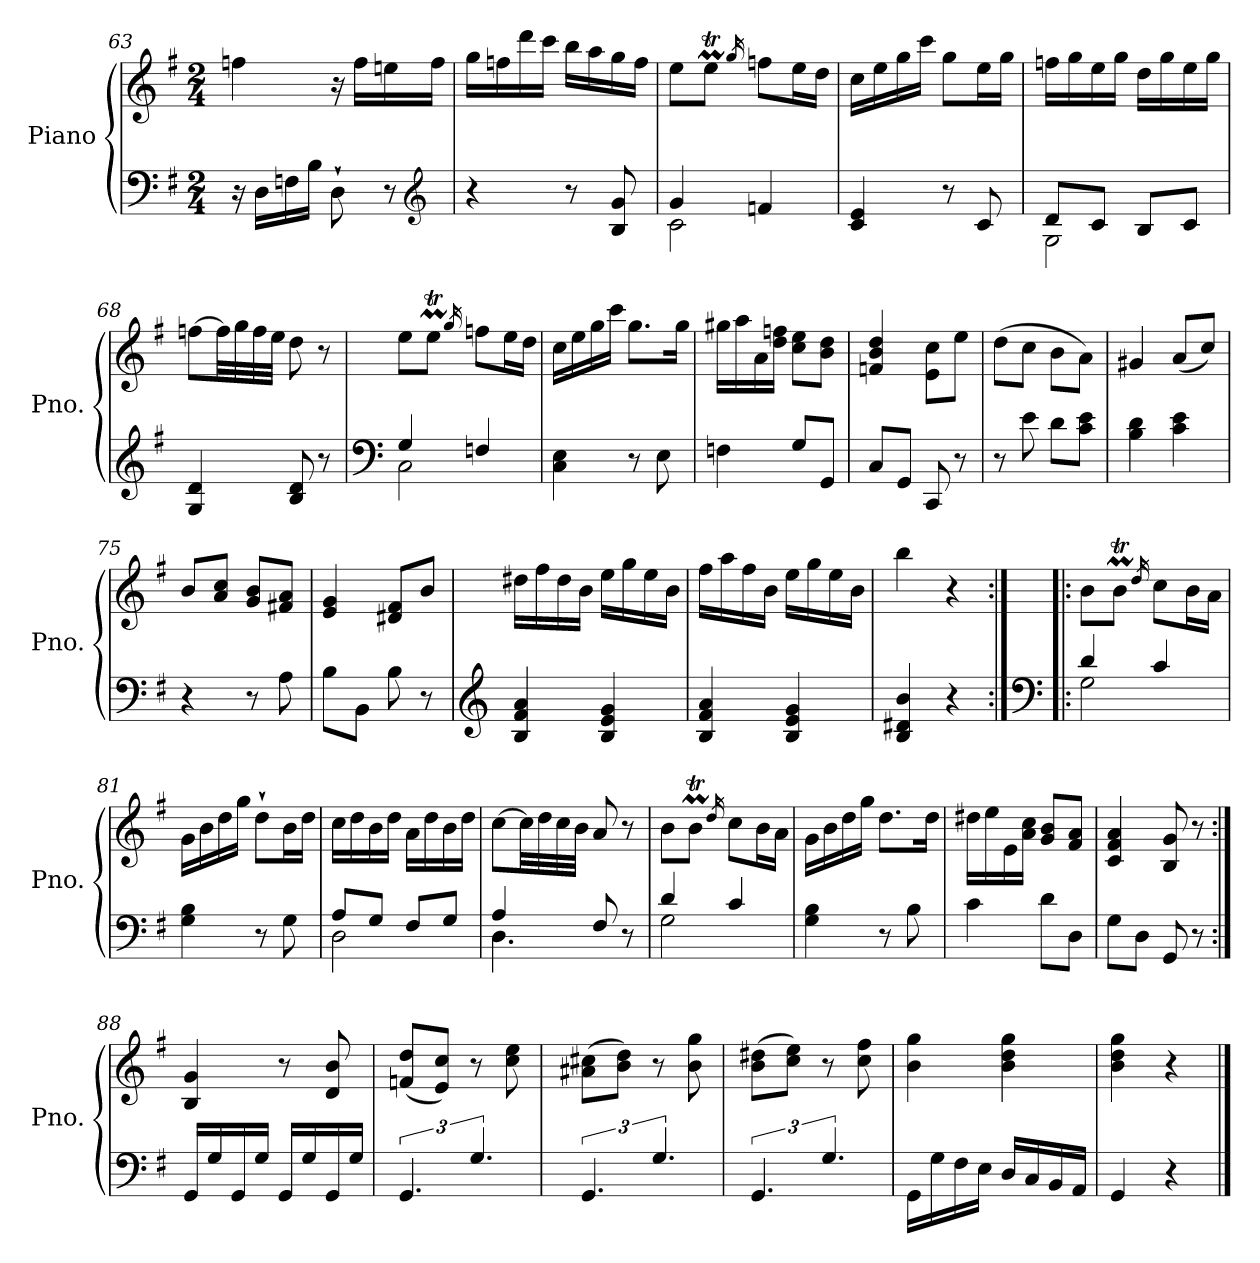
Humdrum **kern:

**kern	**kern
*part1	*part1
*staff2	*staff1
*I"Piano	*
*I'Pno.	*
!!LO:LB:g=z
*clefF4	*clefG2
*k[f#]	*k[f#]
*G:	*G:
*M2/4	*M2/4
=63	=63
16r	4ffn\
16D\LL	.
16Fn\	.
16B\JJ	.
8D`\	16r
.	16ff\LL
8r	16een\
*clefG2	*
.	16ff\JJ
=64	=64
4r	16gg\LL
.	16ffn\
.	16ddd\
.	16ccc\JJ
8r	16bb\LL
.	16aa\
8B/ 8g/	16gg\
.	16ff\JJ
=65	=65
*^	*
4g/	2c\	8ee\L
.	.	8eeMT\J
.	.	16qgg/
4fn/	.	8ffn\L
.	.	16ee\L
.	.	16dd\JJ
*v	*v	*
=66	=66
4c/ 4e/	16cc\LL
.	16ee\
.	16gg\
.	16ccc\JJ
8r	8gg\L
8c/	16ee\L
.	16gg\JJ
=67	=67
*^	*
8d/L	2G\	16ffn\LL
.	.	16gg\
8c/J	.	16ee\
.	.	16gg\JJ
8B/L	.	16dd\LL
.	.	16gg\
8c/J	.	16ee\
.	.	16gg\JJ
*v	*v	*
!!LO:LB:g=z
=68	=68
4G/ 4d/	[8ffn\L
.	32ff\LL]
.	32gg\
.	32ff\
.	32ee\JJJ
8B/ 8d/	8dd\
8r	8r
!!LO:PB:g=z
=69	=69
*clefF4	*
*^	*
4G/	2C\	8ee\L
.	.	8eeMT\J
.	.	16qgg/
4Fn/	.	8ffn\L
.	.	16ee\L
.	.	16dd\JJ
*v	*v	*
=70	=70
4C\ 4E\	16cc\LL
.	16ee\
.	16gg\
.	16ccc\JJ
8r	8.gg\L
8E\	.
.	16gg\Jk
=71	=71
4Fn\	16gg#X\LL
.	16aa\
.	16a\
.	16dd\ 16ffn\JJ
8G/L	8cc\ 8ee\L
8GG/J	8b\ 8dd\J
=72	=72
8C/L	4fn/ 4b/ 4dd/
8GG/J	.
8CC/	8e\ 8cc\L
8r	8ee\J
=73	=73
8r	(8dd\L
8e\	8cc\J
8d\L	8b\L
8c\ 8e\J	8a\J)
=74	=74
4B\ 4d\	4g#X/
4c\ 4e\	(8a/L
.	8cc/J)
!!LO:LB:g=z
=75	=75
4r	8b/L
.	8a/ 8cc/J
8r	8g/ 8b/L
8A\	8f#X/ 8a/J
=76	=76
8B\L	4e/ 4g/
8BB\J	.
8B\	8d#X/ 8f#/L
8r	8b/J
=77	=77
*clefG2	*
4B/ 4f#/ 4a/	16dd#X\LL
.	16ff#\
.	16dd#\
.	16b\JJ
4B/ 4e/ 4g/	16ee\LL
.	16gg\
.	16ee\
.	16b\JJ
=78	=78
4B/ 4f#/ 4a/	16ff#\LL
.	16aa\
.	16ff#\
.	16b\JJ
4B/ 4e/ 4g/	16ee\LL
.	16gg\
.	16ee\
.	16b\JJ
=79	=79
4B/ 4d#X/ 4b/	4bb\
4r	4r
=80:|!|:	=80:|!|:
*clefF4	*
*^	*
4d/	2G\	8b\L
.	.	8bmt\J
.	.	16qdd/
4c/	.	8cc\L
.	.	16b\L
.	.	16a\JJ
*v	*v	*
!!LO:LB:g=z
=81	=81
4G\ 4B\	16g\LL
.	16b\
.	16dd\
.	16gg\JJ
8r	8dd`\L
8G\	16b\L
.	16dd\JJ
=82	=82
*^	*
8A/L	2D\	16cc\LL
.	.	16dd\
8G/J	.	16b\
.	.	16dd\JJ
8F#/L	.	16a\LL
.	.	16dd\
8G/J	.	16b\
.	.	16dd\JJ
=83	=83	=83
4A/	4.D\	[8cc\L
.	.	32cc\LL]
.	.	32dd\
.	.	32cc\
.	.	32b\JJJ
8F#/	.	8a/
8r	8ryy	8r
=84	=84	=84
4d/	2G\	8b\L
.	.	8bmt\J
.	.	16qdd/
4c/	.	8cc\L
.	.	16b\L
.	.	16a\JJ
*v	*v	*
=85	=85
4G\ 4B\	16g\LL
.	16b\
.	16dd\
.	16gg\JJ
8r	8.dd\L
8B\	.
.	16dd\Jk
=86	=86
4c\	16dd#X\LL
.	16ee\
.	16e\
.	16a\ 16cc\JJ
8d\L	8g/ 8b/L
8D\J	8f#/ 8a/J
!!LO:LB:g=z
=87	=87
8G\L	4c/ 4f#/ 4a/
8D\J	.
8GG/	8B/ 8g/
8r	8r
=88:|!	=88:|!
16GG/LL	4B/ 4g/
16G/	.
16GG/	.
16G/JJ	.
16GG/LL	8r
16G/	.
16GG/	8d/ 8b/
16G/JJ	.
=89	=89
6.GG/	(8fn/ 8dd/L
.	8e/ 8cc/J)
6.G/	8r
.	8cc\ 8ee\
=90	=90
6.GG/	(8a#X\ 8cc#X\L
.	8b\ 8dd\J)
6.G/	8r
.	8b\ 8gg\
=91	=91
6.GG/	(8b\ 8dd#X\L
.	8cc\ 8ee\J)
6.G/	8r
.	8cc\ 8ff#\
=92	=92
16GG\LL	4b\ 4gg\
16G\	.
16F#\	.
16E\JJ	.
16D/LL	4b\ 4dd\ 4gg\
16C/	.
16BB/	.
16AA/JJ	.
=93	=93
4GG/	4b\ 4dd\ 4gg\
4r	4r
==	==
*-	*-
